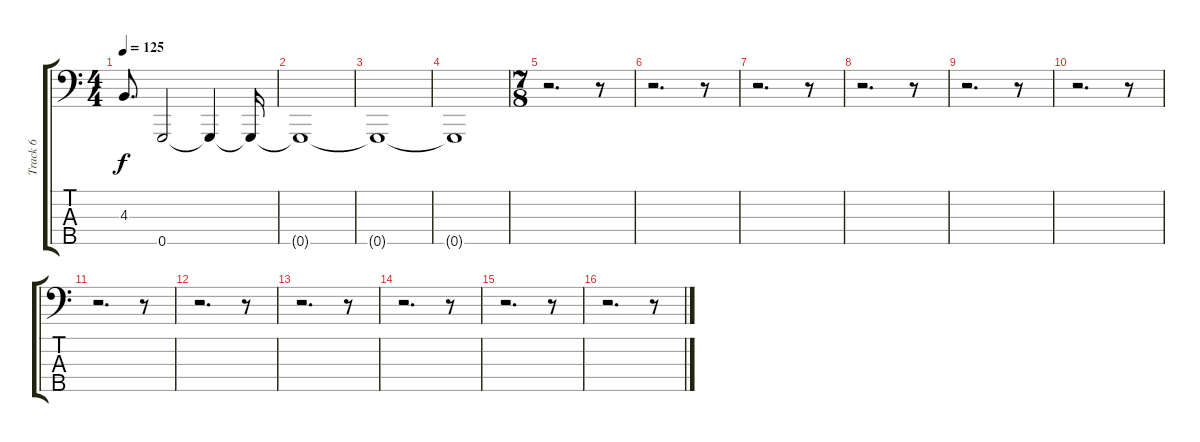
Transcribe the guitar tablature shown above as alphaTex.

\track ("Track 6" "Track 6") {instrument fretlessbass}
\staff {score tabs}
\tuning (F2 C2 G1 D1 G0) {hide}
\ts (4 4)
\tempo 125
\clef f4
\ks c
4.3.8{d dy f} 0.5.2 0.5{t}.4 0.5{t}.16 |
0.5{t}.1 |
0.5{t}.1 |
0.5{t}.1 |
\ts (7 8)
r.2{d} r.8 |
r.2{d} r.8 |
r.2{d} r.8 |
r.2{d} r.8 |
r.2{d} r.8 |
r.2{d} r.8 |
r.2{d} r.8 |
r.2{d} r.8 |
r.2{d} r.8 |
r.2{d} r.8 |
r.2{d} r.8 |
r.2{d} r.8
